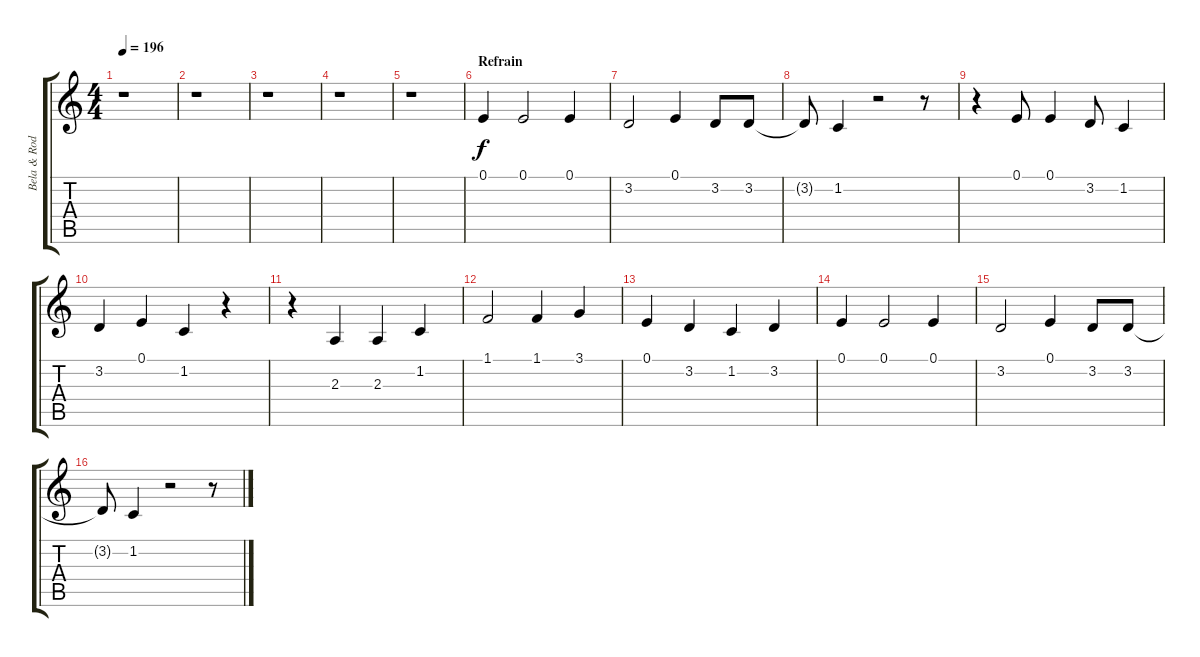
\track ("Bela & Rod - Gesang" "Bela & Rod") {instrument altosax}
\staff {score tabs}
\tuning (E4 B3 G3 D3 A2 E2) {hide}
\ts (4 4)
\tempo 196
\clef g2
\ks c
r.1{dy f} |
r.1 |
r.1 |
r.1 |
r.1 |
\section ("" "Refrain")
0.1.4 0.1.2 0.1.4 |
3.2.2 0.1.4 3.2.8 3.2.8 |
3.2{t}.8 1.2.4 r.2 r.8 |
r.4 0.1.8 0.1.4 3.2.8 1.2.4 |
3.2.4 0.1.4 1.2.4 r.4 |
r.4 2.3.4 2.3.4 1.2.4 |
1.1.2 1.1.4 3.1.4 |
0.1.4 3.2.4 1.2.4 3.2.4 |
0.1.4 0.1.2 0.1.4 |
3.2.2 0.1.4 3.2.8 3.2.8 |
3.2{t}.8 1.2.4 r.2 r.8
